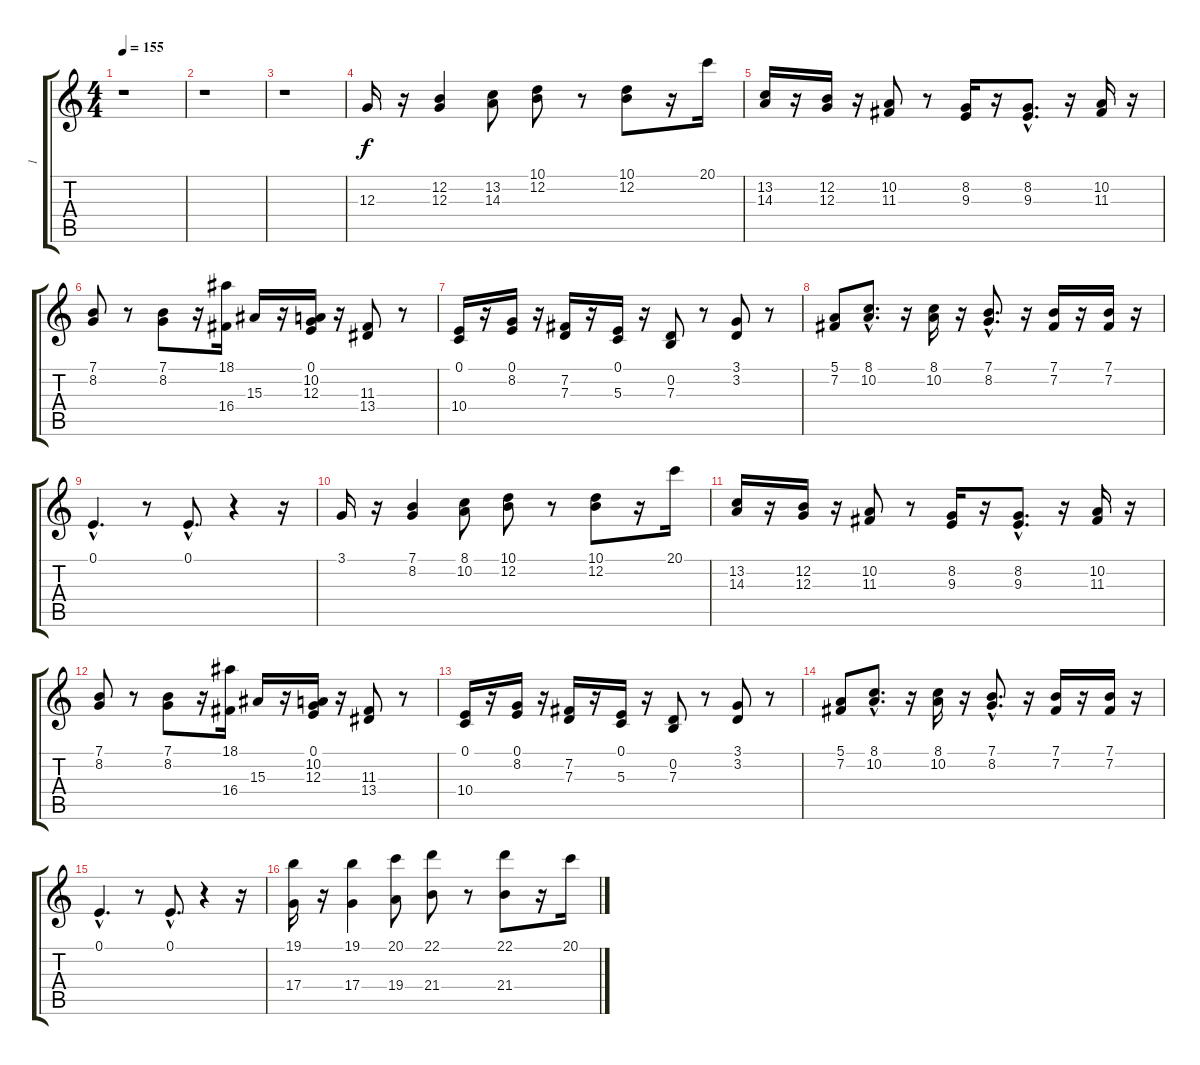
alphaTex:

\track ("1" "1") {instrument fiddle}
\staff {score tabs}
\tuning (E4 B3 G3 D3 A2 E2) {hide}
\ts (4 4)
\tempo 155
\clef g2
\ks c
r.1{dy f} |
r.1 |
r.1 |
12.3.16 r.16 (12.2 12.3).4 (13.2 14.3).8 (10.1 12.2).8 r.8 (10.1 12.2).8 r.16 20.1.16 |
(13.2 14.3).16 r.16 (12.2 12.3).16 r.16 (10.2 11.3).8 r.8 (8.2 9.3).16 r.16 (8.2{hac} 9.3{hac}).8{d} r.16 (10.2 11.3).16 r.16 |
(7.1 8.2).8 r.8 (7.1 8.2).8 r.16 (18.1 16.4).16 15.3.16 r.16 (0.1 10.2 12.3).16 r.16 (11.3 13.4).8 r.8 |
(0.1 10.4).16 r.16 (0.1 8.2).16 r.16 (7.2 7.3).16 r.16 (0.1 5.3).16 r.16 (0.2 7.3).8 r.8 (3.1 3.2).8 r.8 |
(5.1 7.2).8 (8.1{hac} 10.2{hac}).8{d} r.16 (8.1 10.2).16 r.16 (7.1{hac} 8.2{hac}).8{d} r.16 (7.1 7.2).16 r.16 (7.1 7.2).16 r.16 |
0.1{hac}.4{d} r.8 0.1{hac}.8{d} r.4 r.16 |
3.1.16 r.16 (7.1 8.2).4 (8.1 10.2).8 (10.1 12.2).8 r.8 (10.1 12.2).8 r.16 20.1.16 |
(13.2 14.3).16 r.16 (12.2 12.3).16 r.16 (10.2 11.3).8 r.8 (8.2 9.3).16 r.16 (8.2{hac} 9.3{hac}).8{d} r.16 (10.2 11.3).16 r.16 |
(7.1 8.2).8 r.8 (7.1 8.2).8 r.16 (18.1 16.4).16 15.3.16 r.16 (0.1 10.2 12.3).16 r.16 (11.3 13.4).8 r.8 |
(0.1 10.4).16 r.16 (0.1 8.2).16 r.16 (7.2 7.3).16 r.16 (0.1 5.3).16 r.16 (0.2 7.3).8 r.8 (3.1 3.2).8 r.8 |
(5.1 7.2).8 (8.1{hac} 10.2{hac}).8{d} r.16 (8.1 10.2).16 r.16 (7.1{hac} 8.2{hac}).8{d} r.16 (7.1 7.2).16 r.16 (7.1 7.2).16 r.16 |
0.1{hac}.4{d} r.8 0.1{hac}.8{d} r.4 r.16 |
(19.1 17.4).16 r.16 (19.1 17.4).4 (20.1 19.4).8 (22.1 21.4).8 r.8 (22.1 21.4).8 r.16 20.1.16
